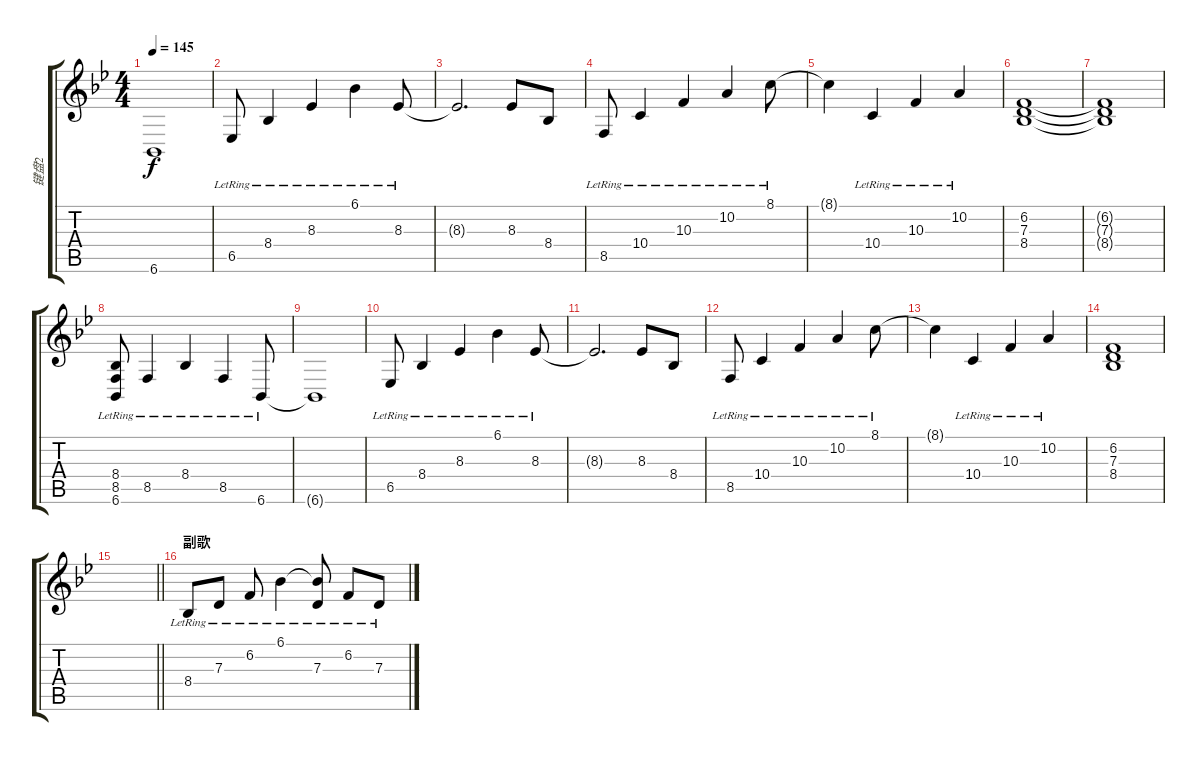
\track ("键盘2" "键盘2") {instrument vibraphone}
\staff {score tabs}
\tuning (E4 B3 G3 D3 A2 E2) {hide}
\ts (4 4)
\tempo 145
\clef g2
\ks bb
6.6{t}.1{dy f} |
6.5{lr}.8 8.4{lr}.4 8.3{lr}.4 6.1{lr}.4 8.3{lr}.8 |
8.3{t}.2{d} 8.3.8 8.4.8 |
8.5{lr}.8 10.4{lr}.4 10.3{lr}.4 10.2{lr}.4 8.1{lr}.8 |
8.1{t}.4 10.4{lr}.4 10.3{lr}.4 10.2{lr}.4 |
(6.2 7.3 8.4).1 |
(6.2{t} 7.3{t} 8.4{t}).1 |
(8.4{lr} 8.5{lr} 6.6{lr}).8 8.5{lr}.4 8.4{lr}.4 8.5{lr}.4 6.6{lr}.8 |
6.6{t}.1 |
6.5{lr}.8 8.4{lr}.4 8.3{lr}.4 6.1{lr}.4 8.3{lr}.8 |
8.3{t}.2{d} 8.3.8 8.4.8 |
8.5{lr}.8 10.4{lr}.4 10.3{lr}.4 10.2{lr}.4 8.1{lr}.8 |
8.1{t}.4 10.4{lr}.4 10.3{lr}.4 10.2{lr}.4 |
(6.2 7.3 8.4).1 |
\barLineRight lightlight
|
\section ("" "副歌")
8.4{lr}.8 7.3{lr}.8 6.2{lr}.8 6.1{lr}.4 (6.1{t} 7.3{lr}).8 6.2{lr}.8 7.3{lr}.8
